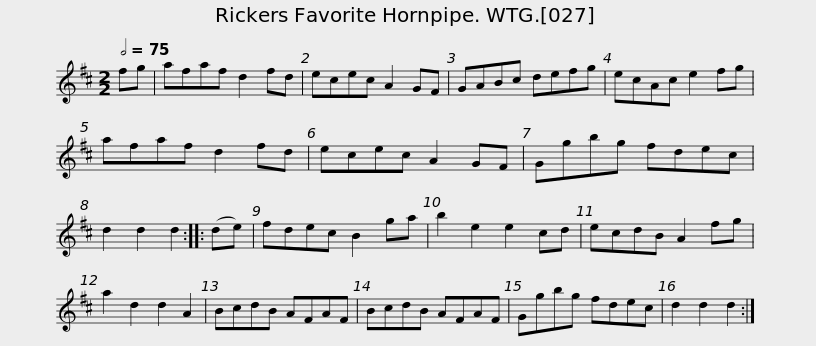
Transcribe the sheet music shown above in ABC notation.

X:1
L:1/8
Q:1/2=75
M:2/2
I:linebreak $
K:D
V:1 treble
V:1
 fg | afaf d2 fd | ecec A2 GF | GABc defg | ecAc e2 fg | %5
 afaf d2 fd |$ ecec A2 GF | Ggbg fdec | d2 d2 d2 :: (de) | %10
 fdec B2 ga | b2 e2 e2 cd | ecdB A2 fg |$ a2 d2 d2 A2 | BcdB AFAF | %15
 BcdB AFAF | Ggbg fdec | d2 d2 d2 :| %18
